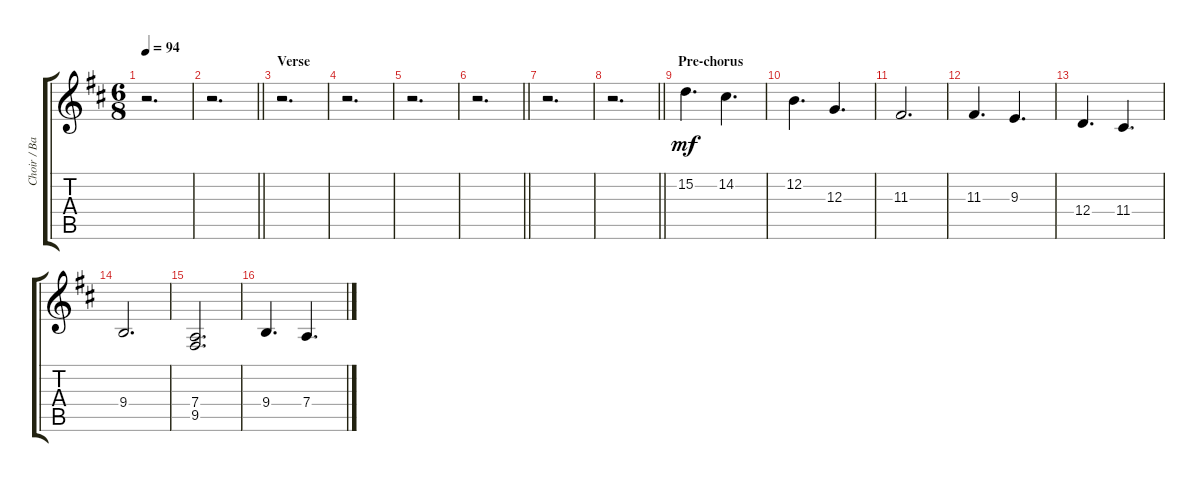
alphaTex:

\track ("Choir / Backing Vocals" "Choir / Ba") {instrument choiraahs}
\staff {score tabs}
\tuning (E4 B3 G3 D3 A2 E2) {hide}
\ts (6 8)
\tempo 94
\clef g2
\ks bminor
r.2{d dy mf} |
\barLineRight lightlight
r.2{d} |
\section ("" "Verse")
r.2{d} |
r.2{d} |
r.2{d} |
\barLineRight lightlight
r.2{d} |
r.2{d} |
\barLineRight lightlight
r.2{d} |
\section ("" "Pre-chorus")
15.2.4{d} 14.2.4{d} |
12.2.4{d} 12.3.4{d} |
11.3.2{d} |
11.3.4{d} 9.3.4{d} |
12.4.4{d} 11.4.4{d} |
9.4.2{d} |
(7.4 9.5).2{d} |
9.4.4{d} 7.4.4{d}
